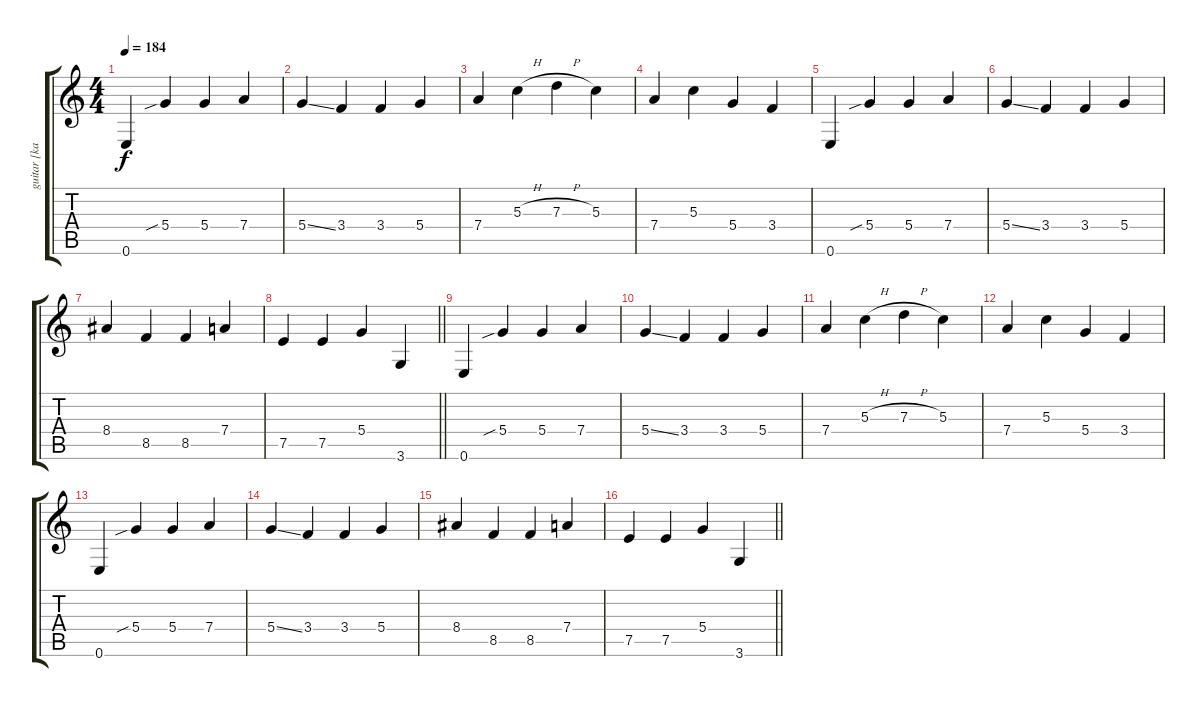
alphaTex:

\track ("guitar [karukan]" "guitar [ka") {instrument overdrivenguitar}
\staff {score tabs}
\tuning (E4 B3 G3 D3 A2 E2) {hide}
\ts (4 4)
\tempo 184
\clef g2
\ks c
0.6.4{dy f} 5.4{sib}.4 5.4.4 7.4.4 |
5.4{ss}.4 3.4.4 3.4.4 5.4.4 |
7.4.4 5.3{h}.4 7.3{h}.4 5.3.4 |
7.4.4 5.3.4 5.4.4 3.4.4 |
0.6.4 5.4{sib}.4 5.4.4 7.4.4 |
5.4{ss}.4 3.4.4 3.4.4 5.4.4 |
8.4.4 8.5.4 8.5.4 7.4.4 |
\barLineRight lightlight
7.5.4 7.5.4 5.4.4 3.6.4 |
\section ("" "")
0.6.4 5.4{sib}.4 5.4.4 7.4.4 |
5.4{ss}.4 3.4.4 3.4.4 5.4.4 |
7.4.4 5.3{h}.4 7.3{h}.4 5.3.4 |
7.4.4 5.3.4 5.4.4 3.4.4 |
0.6.4 5.4{sib}.4 5.4.4 7.4.4 |
5.4{ss}.4 3.4.4 3.4.4 5.4.4 |
8.4.4 8.5.4 8.5.4 7.4.4 |
\barLineRight lightlight
7.5.4 7.5.4 5.4.4 3.6.4
